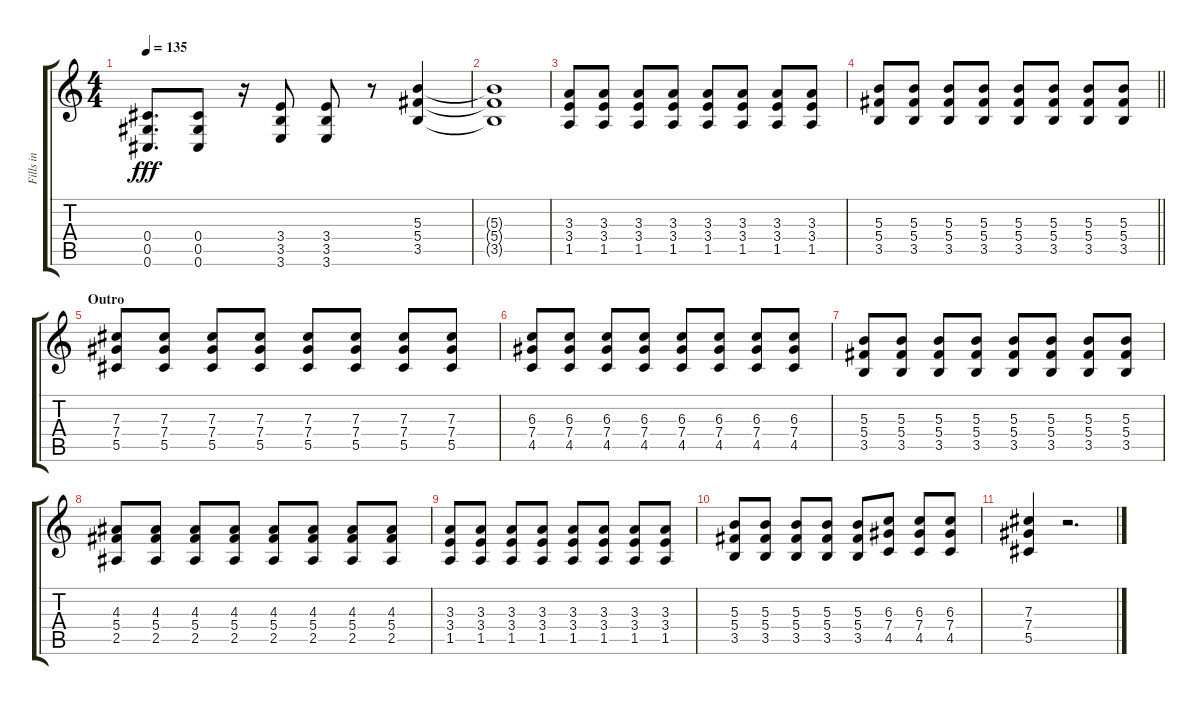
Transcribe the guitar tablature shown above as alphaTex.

\track ("Fills in" "Fills in") {instrument distortionguitar}
\staff {score tabs}
\tuning (Eb4 Bb3 Gb3 Db3 Ab2 Db2) {hide}
\ts (4 4)
\tempo 135
\clef g2
\ks c
(0.4 0.5 0.6).8{d dy fff} (0.4 0.5 0.6).8 r.16 (3.4 3.5 3.6).8 (3.4 3.5 3.6).8 r.8 (5.3 5.4 3.5).4 |
(5.3{t} 5.4{t} 3.5{t}).1 |
(3.3 3.4 1.5).8 (3.3 3.4 1.5).8 (3.3 3.4 1.5).8 (3.3 3.4 1.5).8 (3.3 3.4 1.5).8 (3.3 3.4 1.5).8 (3.3 3.4 1.5).8 (3.3 3.4 1.5).8 |
\barLineRight lightlight
(5.3 5.4 3.5).8 (5.3 5.4 3.5).8 (5.3 5.4 3.5).8 (5.3 5.4 3.5).8 (5.3 5.4 3.5).8 (5.3 5.4 3.5).8 (5.3 5.4 3.5).8 (5.3 5.4 3.5).8 |
\section ("" "Outro")
(7.3 7.4 5.5).8 (7.3 7.4 5.5).8 (7.3 7.4 5.5).8 (7.3 7.4 5.5).8 (7.3 7.4 5.5).8 (7.3 7.4 5.5).8 (7.3 7.4 5.5).8 (7.3 7.4 5.5).8 |
(6.3 7.4 4.5).8 (6.3 7.4 4.5).8 (6.3 7.4 4.5).8 (6.3 7.4 4.5).8 (6.3 7.4 4.5).8 (6.3 7.4 4.5).8 (6.3 7.4 4.5).8 (6.3 7.4 4.5).8 |
(5.3 5.4 3.5).8 (5.3 5.4 3.5).8 (5.3 5.4 3.5).8 (5.3 5.4 3.5).8 (5.3 5.4 3.5).8 (5.3 5.4 3.5).8 (5.3 5.4 3.5).8 (5.3 5.4 3.5).8 |
(4.3 5.4 2.5).8 (4.3 5.4 2.5).8 (4.3 5.4 2.5).8 (4.3 5.4 2.5).8 (4.3 5.4 2.5).8 (4.3 5.4 2.5).8 (4.3 5.4 2.5).8 (4.3 5.4 2.5).8 |
(3.3 3.4 1.5).8 (3.3 3.4 1.5).8 (3.3 3.4 1.5).8 (3.3 3.4 1.5).8 (3.3 3.4 1.5).8 (3.3 3.4 1.5).8 (3.3 3.4 1.5).8 (3.3 3.4 1.5).8 |
(5.3 5.4 3.5).8 (5.3 5.4 3.5).8 (5.3 5.4 3.5).8 (5.3 5.4 3.5).8 (5.3 5.4 3.5).8 (6.3 7.4 4.5).8 (6.3 7.4 4.5).8 (6.3 7.4 4.5).8 |
(7.3 7.4 5.5).4 r.2{d}
